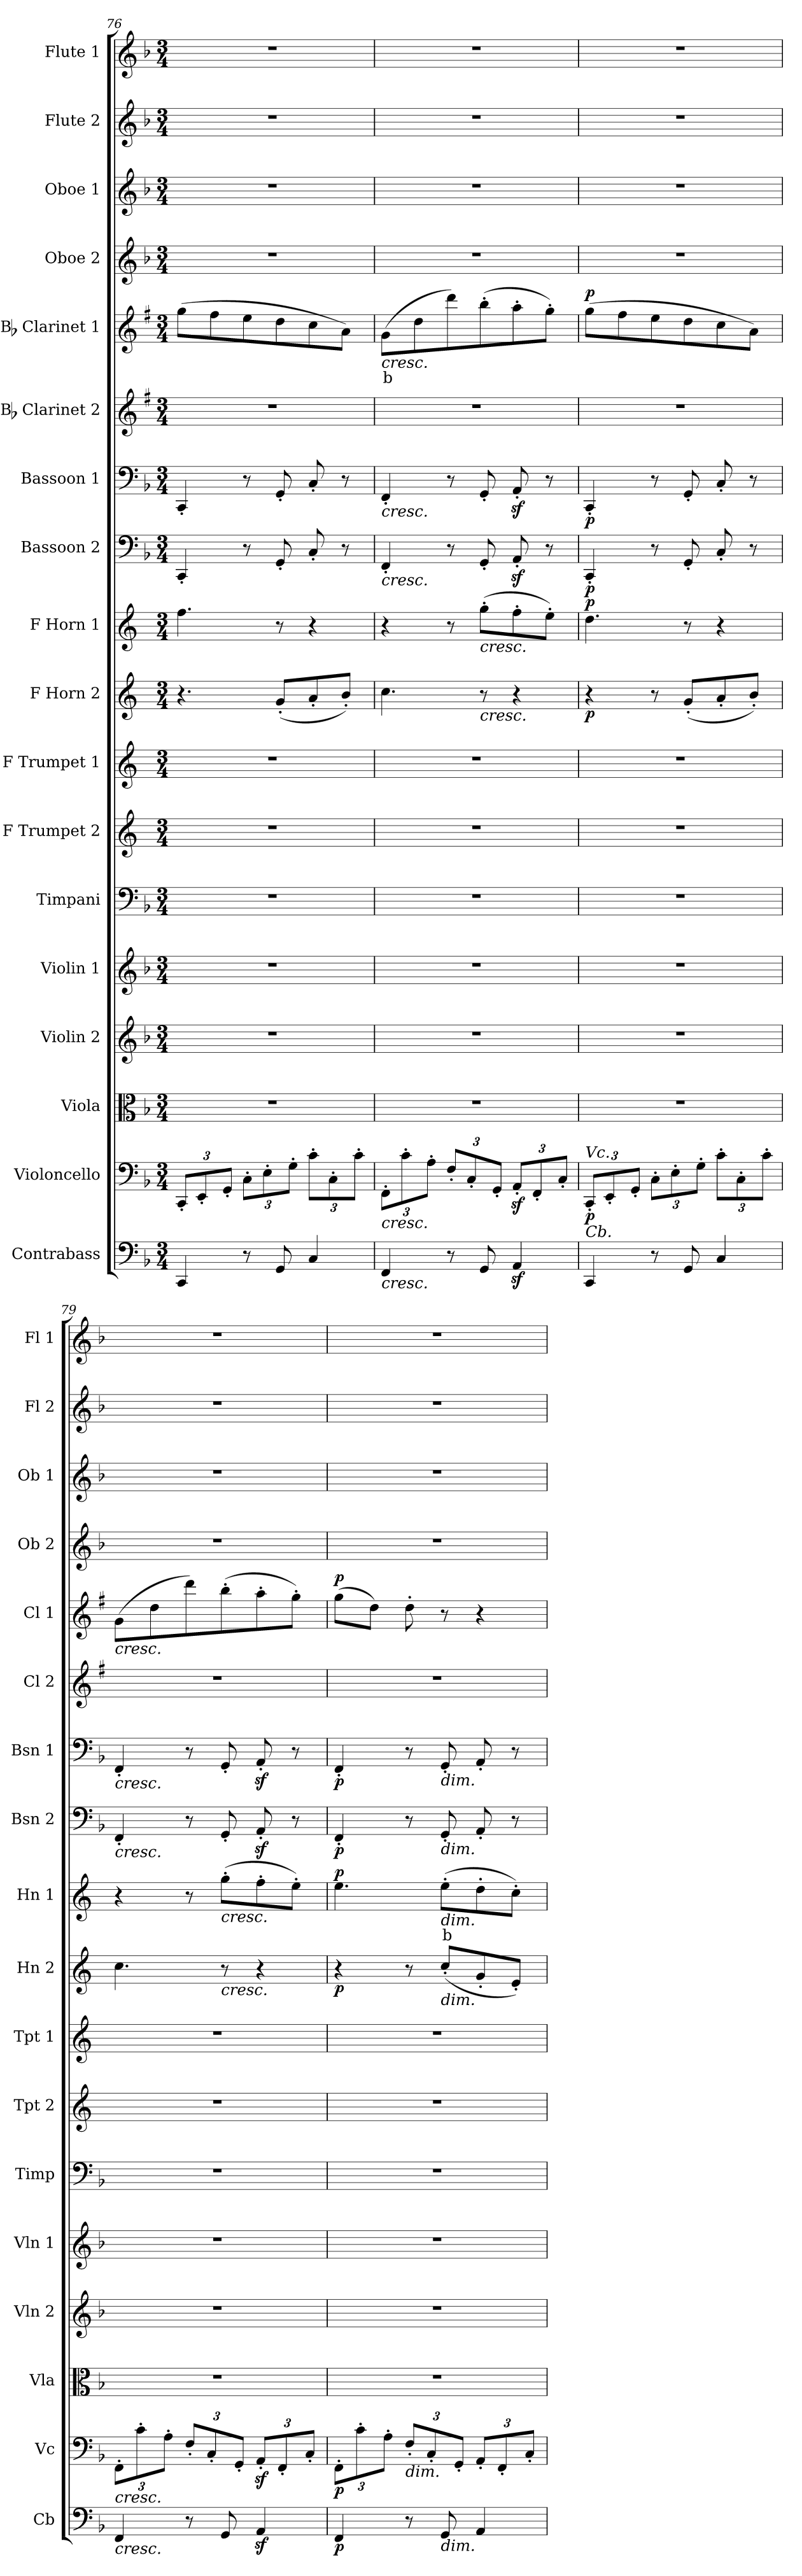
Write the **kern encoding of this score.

**kern	**dynam	**kern	**dynam	**kern	**kern	**kern	**kern	**kern	**kern	**kern	**dynam	**kern	**text	**dynam	**kern	**dynam	**kern	**dynam	**kern	**kern	**text	**dynam	**kern	**kern	**kern	**kern
*part18	*part18	*part17	*part17	*part16	*part15	*part14	*part13	*part12	*part11	*part10	*part10	*part9	*part9	*part9	*part8	*part8	*part7	*part7	*part6	*part5	*part5	*part5	*part4	*part3	*part2	*part1
*staff18	*staff18	*staff17	*staff17	*staff16	*staff15	*staff14	*staff13	*staff12	*staff11	*staff10	*staff10	*staff9	*staff9	*staff9	*staff8	*staff8	*staff7	*staff7	*staff6	*staff5	*staff5	*staff5	*staff4	*staff3	*staff2	*staff1
*I"Contrabass	*	*I"Violoncello	*	*I"Viola	*I"Violin 2	*I"Violin 1	*I"Timpani	*I"F Trumpet 2	*I"F Trumpet 1	*I"F Horn 2	*	*I"F Horn 1	*	*	*I"Bassoon 2	*	*I"Bassoon 1	*	*I"Bb Clarinet 2	*I"Bb Clarinet 1	*	*	*I"Oboe 2	*I"Oboe 1	*I"Flute 2	*I"Flute 1
*I'Cb	*	*I'Vc	*	*I'Vla	*I'Vln 2	*I'Vln 1	*I'Timp	*I'Tpt 2	*I'Tpt 1	*I'Hn 2	*	*I'Hn 1	*	*	*I'Bsn 2	*	*I'Bsn 1	*	*I'Cl 2	*I'Cl 1	*	*	*I'Ob 2	*I'Ob 1	*I'Fl 2	*I'Fl 1
!!LO:PB:g=z
*clefF4	*	*clefF4	*	*clefC3	*clefG2	*clefG2	*clefF4	*clefG2	*clefG2	*clefG2	*	*clefG2	*	*	*clefF4	*	*clefF4	*	*clefG2	*clefG2	*	*	*clefG2	*clefG2	*clefG2	*clefG2
*ITrd7c12	*	*	*	*	*	*	*	*ITrd-3c-5	*ITrd-3c-5	*ITrd4c7	*	*ITrd4c7	*	*	*	*	*	*	*ITrd1c2	*ITrd1c2	*	*	*	*	*	*
*k[b-]	*	*k[b-]	*	*k[b-]	*k[b-]	*k[b-]	*k[b-]	*k[b-]	*k[b-]	*k[b-]	*	*k[b-]	*	*	*k[b-]	*	*k[b-]	*	*k[b-]	*k[b-]	*	*	*k[b-]	*k[b-]	*k[b-]	*k[b-]
*M3/4	*	*M3/4	*	*M3/4	*M3/4	*M3/4	*M3/4	*M3/4	*M3/4	*M3/4	*	*M3/4	*	*	*M3/4	*	*M3/4	*	*M3/4	*M3/4	*	*	*M3/4	*M3/4	*M3/4	*M3/4
*	*	*Xbrackettup	*	*	*	*	*	*	*	*	*	*	*	*	*	*	*	*	*	*	*	*	*	*	*	*
=76	=76	=76	=76	=76	=76	=76	=76	=76	=76	=76	=76	=76	=76	=76	=76	=76	=76	=76	=76	=76	=76	=76	=76	=76	=76	=76
4CCC/	.	12CC'/L	.	2.r	2.r	2.r	2.r	2.r	2.r	4.r	.	4.b-\	.	.	4CC'/	.	4CC'/	.	2.r	(8ff\L	.	.	2.r	2.r	2.r	2.r
.	.	12EE'/	.	.	.	.	.	.	.	.	.	.	.	.	.	.	.	.	.	.	.	.	.	.	.	.
.	.	.	.	.	.	.	.	.	.	.	.	.	.	.	.	.	.	.	.	8ee\	.	.	.	.	.	.
.	.	12GG'/J	.	.	.	.	.	.	.	.	.	.	.	.	.	.	.	.	.	.	.	.	.	.	.	.
8r	.	12C'\L	.	.	.	.	.	.	.	.	.	.	.	.	8r	.	8r	.	.	8dd\	.	.	.	.	.	.
.	.	12E'\	.	.	.	.	.	.	.	.	.	.	.	.	.	.	.	.	.	.	.	.	.	.	.	.
8GGG/	.	.	.	.	.	.	.	.	.	(8c'/L	.	8r	.	.	8GG'/	.	8GG'/	.	.	8cc\	.	.	.	.	.	.
.	.	12G'\J	.	.	.	.	.	.	.	.	.	.	.	.	.	.	.	.	.	.	.	.	.	.	.	.
4CC/	.	12c'\L	.	.	.	.	.	.	.	8d'/	.	4r	.	.	8C'/	.	8C'/	.	.	8b-\	.	.	.	.	.	.
.	.	12C'\	.	.	.	.	.	.	.	.	.	.	.	.	.	.	.	.	.	.	.	.	.	.	.	.
.	.	.	.	.	.	.	.	.	.	8e'/J)	.	.	.	.	8r	.	8r	.	.	8g\J)	.	.	.	.	.	.
.	.	12c'\J	.	.	.	.	.	.	.	.	.	.	.	.	.	.	.	.	.	.	.	.	.	.	.	.
=77	=77	=77	=77	=77	=77	=77	=77	=77	=77	=77	=77	=77	=77	=77	=77	=77	=77	=77	=77	=77	=77	=77	=77	=77	=77	=77
!	!	!	!	!	!	!	!	!	!	!	!	!	!	!	!	!	!	!	!	!LO:TX:b:i:t=cresc.	!	!	!	!	!	!
!	!	!	!	!	!	!	!	!	!	!	!	!	!	!	!	!	!LO:TX:b:i:t=cresc.	!	!	!	!	!	!	!	!	!
!	!	!	!	!	!	!	!	!	!	!	!	!	!	!	!LO:TX:b:i:t=cresc.	!	!	!	!	!	!	!	!	!	!	!
!	!	!LO:TX:b:i:t=cresc.	!	!	!	!	!	!	!	!	!	!	!	!	!	!	!	!	!	!	!	!	!	!	!	!
!LO:TX:b:i:t=cresc.	!	!	!	!	!	!	!	!	!	!	!	!	!	!	!	!	!	!	!	!	!	!	!	!	!	!
!	!	!	!	!	!	!	!	!	!	!	!	!	!	!	!	!	!	!	!	!	!LO:LY:b:color=#FF0000	!	!	!	!	!
4FFF/	.	12FF'\L	.	2.r	2.r	2.r	2.r	2.r	2.r	4.f\	.	4r	.	.	4FF'/	.	4FF'/	.	2.r	(8f\L	b	.	2.r	2.r	2.r	2.r
.	.	12c'\	.	.	.	.	.	.	.	.	.	.	.	.	.	.	.	.	.	.	.	.	.	.	.	.
.	.	.	.	.	.	.	.	.	.	.	.	.	.	.	.	.	.	.	.	8cc\	.	.	.	.	.	.
.	.	12A'\J	.	.	.	.	.	.	.	.	.	.	.	.	.	.	.	.	.	.	.	.	.	.	.	.
8r	.	12F'/L	.	.	.	.	.	.	.	.	.	8r	.	.	8r	.	8r	.	.	8ccc\)	.	.	.	.	.	.
.	.	12C'/	.	.	.	.	.	.	.	.	.	.	.	.	.	.	.	.	.	.	.	.	.	.	.	.
!	!	!	!	!	!	!	!	!	!	!	!	!LO:TX:b:i:t=cresc.	!	!	!	!	!	!	!	!	!	!	!	!	!	!
!	!	!	!	!	!	!	!	!	!	!LO:TX:b:i:t=cresc.	!	!	!	!	!	!	!	!	!	!	!	!	!	!	!	!
8GGG/	.	.	.	.	.	.	.	.	.	8r	.	(8cc'\L	.	.	8GG'/	.	8GG'/	.	.	(8aa'\	.	.	.	.	.	.
.	.	12GG'/J	.	.	.	.	.	.	.	.	.	.	.	.	.	.	.	.	.	.	.	.	.	.	.	.
4AAAz</	.	12AAz<'/L	.	.	.	.	.	.	.	4r	.	8b-'\	.	.	8AAz<'/	.	8AAz<'/	.	.	8gg'\	.	.	.	.	.	.
.	.	12FF'/	.	.	.	.	.	.	.	.	.	.	.	.	.	.	.	.	.	.	.	.	.	.	.	.
.	.	.	.	.	.	.	.	.	.	.	.	8a'\J)	.	.	8r	.	8r	.	.	8ff'\J)	.	.	.	.	.	.
.	.	12C'/J	.	.	.	.	.	.	.	.	.	.	.	.	.	.	.	.	.	.	.	.	.	.	.	.
=78	=78	=78	=78	=78	=78	=78	=78	=78	=78	=78	=78	=78	=78	=78	=78	=78	=78	=78	=78	=78	=78	=78	=78	=78	=78	=78
!	!	!LO:TX:i:t=Vc.	!	!	!	!	!	!	!	!	!	!	!	!	!	!	!	!	!	!	!	!	!	!	!	!
!LO:TX:i:t=Cb.	!	!	!	!	!	!	!	!	!	!	!	!	!	!	!	!	!	!	!	!	!	!	!	!	!	!
!	!	!	!LO:DY:b	!	!	!	!	!	!	!	!LO:DY:b	!	!	!LO:DY:b	!	!LO:DY:b	!	!LO:DY:b	!	!	!	!LO:DY:b	!	!	!	!
4CCC/	.	12CC'/L	p	2.r	2.r	2.r	2.r	2.r	2.r	4r	p	4.g\	.	p	4CC'/	p	4CC'/	p	2.r	(8ff\L	.	p	2.r	2.r	2.r	2.r
.	.	12EE'/	.	.	.	.	.	.	.	.	.	.	.	.	.	.	.	.	.	.	.	.	.	.	.	.
.	.	.	.	.	.	.	.	.	.	.	.	.	.	.	.	.	.	.	.	8ee\	.	.	.	.	.	.
.	.	12GG'/J	.	.	.	.	.	.	.	.	.	.	.	.	.	.	.	.	.	.	.	.	.	.	.	.
8r	.	12C'\L	.	.	.	.	.	.	.	8r	.	.	.	.	8r	.	8r	.	.	8dd\	.	.	.	.	.	.
.	.	12E'\	.	.	.	.	.	.	.	.	.	.	.	.	.	.	.	.	.	.	.	.	.	.	.	.
8GGG/	.	.	.	.	.	.	.	.	.	(8c'/L	.	8r	.	.	8GG'/	.	8GG'/	.	.	8cc\	.	.	.	.	.	.
.	.	12G'\J	.	.	.	.	.	.	.	.	.	.	.	.	.	.	.	.	.	.	.	.	.	.	.	.
4CC/	.	12c'\L	.	.	.	.	.	.	.	8d'/	.	4r	.	.	8C'/	.	8C'/	.	.	8b-\	.	.	.	.	.	.
.	.	12C'\	.	.	.	.	.	.	.	.	.	.	.	.	.	.	.	.	.	.	.	.	.	.	.	.
.	.	.	.	.	.	.	.	.	.	8e'/J)	.	.	.	.	8r	.	8r	.	.	8g\J)	.	.	.	.	.	.
.	.	12c'\J	.	.	.	.	.	.	.	.	.	.	.	.	.	.	.	.	.	.	.	.	.	.	.	.
=79	=79	=79	=79	=79	=79	=79	=79	=79	=79	=79	=79	=79	=79	=79	=79	=79	=79	=79	=79	=79	=79	=79	=79	=79	=79	=79
!	!	!	!	!	!	!	!	!	!	!	!	!	!	!	!	!	!	!	!	!LO:TX:b:i:t=cresc.	!	!	!	!	!	!
!	!	!	!	!	!	!	!	!	!	!	!	!	!	!	!	!	!LO:TX:b:i:t=cresc.	!	!	!	!	!	!	!	!	!
!	!	!	!	!	!	!	!	!	!	!	!	!	!	!	!LO:TX:b:i:t=cresc.	!	!	!	!	!	!	!	!	!	!	!
!	!	!LO:TX:b:i:t=cresc.	!	!	!	!	!	!	!	!	!	!	!	!	!	!	!	!	!	!	!	!	!	!	!	!
!LO:TX:b:i:t=cresc.	!	!	!	!	!	!	!	!	!	!	!	!	!	!	!	!	!	!	!	!	!	!	!	!	!	!
4FFF/	.	12FF'\L	.	2.r	2.r	2.r	2.r	2.r	2.r	4.f\	.	4r	.	.	4FF'/	.	4FF'/	.	2.r	(8f\L	.	.	2.r	2.r	2.r	2.r
.	.	12c'\	.	.	.	.	.	.	.	.	.	.	.	.	.	.	.	.	.	.	.	.	.	.	.	.
.	.	.	.	.	.	.	.	.	.	.	.	.	.	.	.	.	.	.	.	8cc\	.	.	.	.	.	.
.	.	12A'\J	.	.	.	.	.	.	.	.	.	.	.	.	.	.	.	.	.	.	.	.	.	.	.	.
8r	.	12F'/L	.	.	.	.	.	.	.	.	.	8r	.	.	8r	.	8r	.	.	8ccc\)	.	.	.	.	.	.
.	.	12C'/	.	.	.	.	.	.	.	.	.	.	.	.	.	.	.	.	.	.	.	.	.	.	.	.
!	!	!	!	!	!	!	!	!	!	!	!	!LO:TX:b:i:t=cresc.	!	!	!	!	!	!	!	!	!	!	!	!	!	!
!	!	!	!	!	!	!	!	!	!	!LO:TX:b:i:t=cresc.	!	!	!	!	!	!	!	!	!	!	!	!	!	!	!	!
8GGG/	.	.	.	.	.	.	.	.	.	8r	.	(8cc'\L	.	.	8GG'/	.	8GG'/	.	.	(8aa'\	.	.	.	.	.	.
.	.	12GG'/J	.	.	.	.	.	.	.	.	.	.	.	.	.	.	.	.	.	.	.	.	.	.	.	.
4AAAz</	.	12AAz<'/L	.	.	.	.	.	.	.	4r	.	8b-'\	.	.	8AAz<'/	.	8AAz<'/	.	.	8gg'\	.	.	.	.	.	.
.	.	12FF'/	.	.	.	.	.	.	.	.	.	.	.	.	.	.	.	.	.	.	.	.	.	.	.	.
.	.	.	.	.	.	.	.	.	.	.	.	8a'\J)	.	.	8r	.	8r	.	.	8ff'\J)	.	.	.	.	.	.
.	.	12C'/J	.	.	.	.	.	.	.	.	.	.	.	.	.	.	.	.	.	.	.	.	.	.	.	.
=80	=80	=80	=80	=80	=80	=80	=80	=80	=80	=80	=80	=80	=80	=80	=80	=80	=80	=80	=80	=80	=80	=80	=80	=80	=80	=80
!	!LO:DY:b	!	!LO:DY:b	!	!	!	!	!	!	!	!LO:DY:b	!	!	!LO:DY:b	!	!LO:DY:b	!	!LO:DY:b	!	!	!	!LO:DY:b	!	!	!	!
4FFF/	p	12FF'\L	p	2.r	2.r	2.r	2.r	2.r	2.r	4r	p	4.a\	.	p	4FF'/	p	4FF'/	p	2.r	(8ff\L	.	p	2.r	2.r	2.r	2.r
.	.	12c'\	.	.	.	.	.	.	.	.	.	.	.	.	.	.	.	.	.	.	.	.	.	.	.	.
.	.	.	.	.	.	.	.	.	.	.	.	.	.	.	.	.	.	.	.	8cc\J)	.	.	.	.	.	.
.	.	12A'\J	.	.	.	.	.	.	.	.	.	.	.	.	.	.	.	.	.	.	.	.	.	.	.	.
!	!	!LO:TX:b:i:t=dim.	!	!	!	!	!	!	!	!	!	!	!	!	!	!	!	!	!	!	!	!	!	!	!	!
8r	.	12F'/L	.	.	.	.	.	.	.	8r	.	.	.	.	8r	.	8r	.	.	8cc'\	.	.	.	.	.	.
.	.	12C'/	.	.	.	.	.	.	.	.	.	.	.	.	.	.	.	.	.	.	.	.	.	.	.	.
!	!	!	!	!	!	!	!	!	!	!	!	!	!	!	!	!	!LO:TX:b:i:t=dim.	!	!	!	!	!	!	!	!	!
!	!	!	!	!	!	!	!	!	!	!	!	!	!	!	!LO:TX:b:i:t=dim.	!	!	!	!	!	!	!	!	!	!	!
!	!	!	!	!	!	!	!	!	!	!	!	!LO:TX:b:i:t=dim.	!	!	!	!	!	!	!	!	!	!	!	!	!	!
!	!	!	!	!	!	!	!	!	!	!LO:TX:b:i:t=dim.	!	!	!	!	!	!	!	!	!	!	!	!	!	!	!	!
!LO:TX:b:i:t=dim.	!	!	!	!	!	!	!	!	!	!	!	!	!	!	!	!	!	!	!	!	!	!	!	!	!	!
!	!	!	!	!	!	!	!	!	!	!	!	!	!LO:LY:b:color=#FF0000	!	!	!	!	!	!	!	!	!	!	!	!	!
8GGG/	.	.	.	.	.	.	.	.	.	(8f'/L	.	(8a'\L	b	.	8GG'/	.	8GG'/	.	.	8r	.	.	.	.	.	.
.	.	12GG'/J	.	.	.	.	.	.	.	.	.	.	.	.	.	.	.	.	.	.	.	.	.	.	.	.
4AAA/	.	12AA'/L	.	.	.	.	.	.	.	8c'/	.	8g'\	.	.	8AA'/	.	8AA'/	.	.	4r	.	.	.	.	.	.
.	.	12FF'/	.	.	.	.	.	.	.	.	.	.	.	.	.	.	.	.	.	.	.	.	.	.	.	.
.	.	.	.	.	.	.	.	.	.	8A'/J)	.	8f'\J)	.	.	8r	.	8r	.	.	.	.	.	.	.	.	.
.	.	12C'/J	.	.	.	.	.	.	.	.	.	.	.	.	.	.	.	.	.	.	.	.	.	.	.	.
=	=	=	=	=	=	=	=	=	=	=	=	=	=	=	=	=	=	=	=	=	=	=	=	=	=	=
*-	*-	*-	*-	*-	*-	*-	*-	*-	*-	*-	*-	*-	*-	*-	*-	*-	*-	*-	*-	*-	*-	*-	*-	*-	*-	*-
